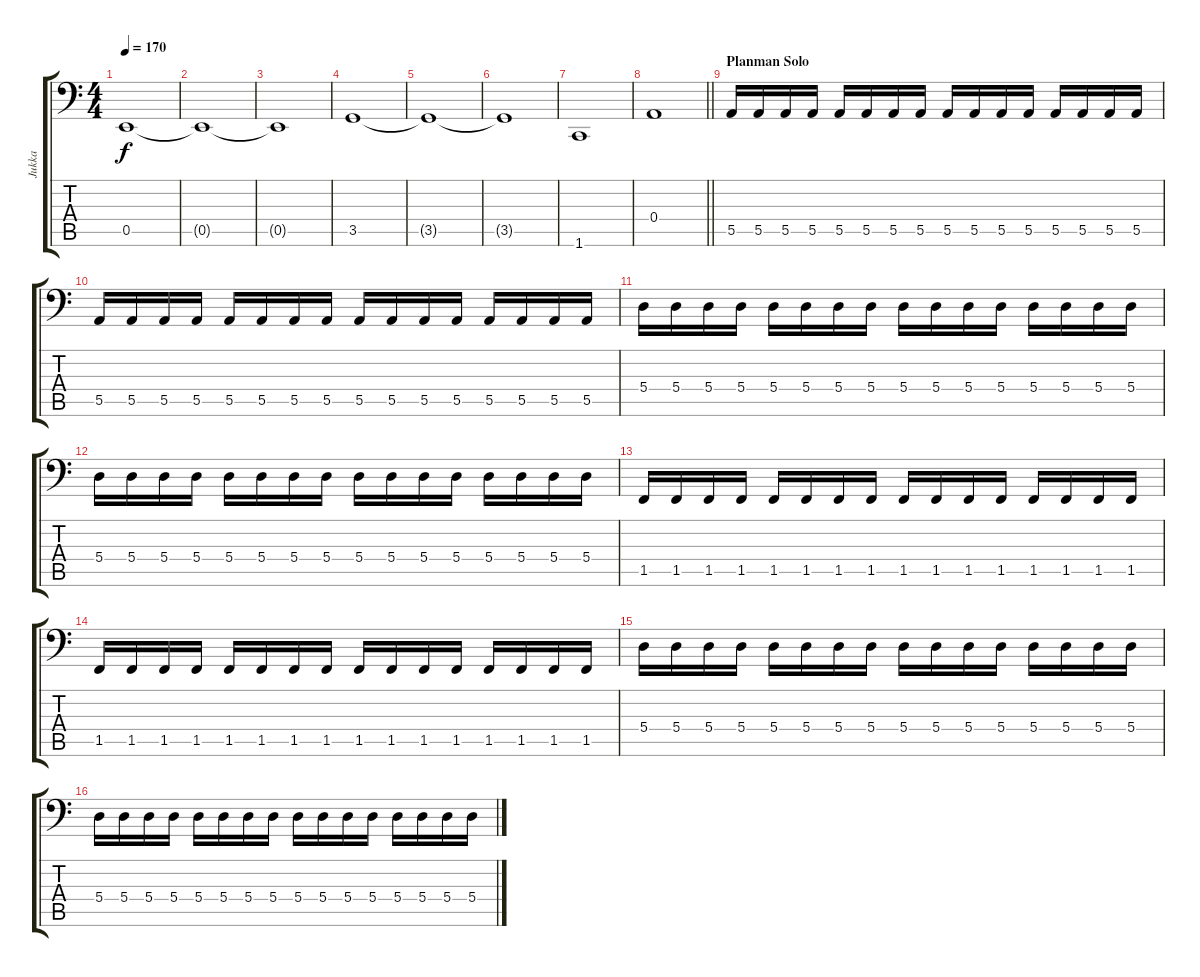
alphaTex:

\track ("Jukka" "Jukka") {instrument distortionguitar}
\staff {score tabs}
\tuning (C3 G2 D2 A1 E1 B0) {hide}
\ts (4 4)
\tempo 170
\clef f4
\ks c
0.5.1{dy f} |
0.5{t}.1 |
0.5{t}.1 |
3.5.1 |
3.5{t}.1 |
3.5{t}.1 |
1.6.1 |
\barLineRight lightlight
0.4.1 |
\section ("" "Planman Solo")
5.5.16 5.5.16 5.5.16 5.5.16 5.5.16 5.5.16 5.5.16 5.5.16 5.5.16 5.5.16 5.5.16 5.5.16 5.5.16 5.5.16 5.5.16 5.5.16 |
5.5.16 5.5.16 5.5.16 5.5.16 5.5.16 5.5.16 5.5.16 5.5.16 5.5.16 5.5.16 5.5.16 5.5.16 5.5.16 5.5.16 5.5.16 5.5.16 |
5.4.16 5.4.16 5.4.16 5.4.16 5.4.16 5.4.16 5.4.16 5.4.16 5.4.16 5.4.16 5.4.16 5.4.16 5.4.16 5.4.16 5.4.16 5.4.16 |
5.4.16 5.4.16 5.4.16 5.4.16 5.4.16 5.4.16 5.4.16 5.4.16 5.4.16 5.4.16 5.4.16 5.4.16 5.4.16 5.4.16 5.4.16 5.4.16 |
1.5.16 1.5.16 1.5.16 1.5.16 1.5.16 1.5.16 1.5.16 1.5.16 1.5.16 1.5.16 1.5.16 1.5.16 1.5.16 1.5.16 1.5.16 1.5.16 |
1.5.16 1.5.16 1.5.16 1.5.16 1.5.16 1.5.16 1.5.16 1.5.16 1.5.16 1.5.16 1.5.16 1.5.16 1.5.16 1.5.16 1.5.16 1.5.16 |
5.4.16 5.4.16 5.4.16 5.4.16 5.4.16 5.4.16 5.4.16 5.4.16 5.4.16 5.4.16 5.4.16 5.4.16 5.4.16 5.4.16 5.4.16 5.4.16 |
5.4.16 5.4.16 5.4.16 5.4.16 5.4.16 5.4.16 5.4.16 5.4.16 5.4.16 5.4.16 5.4.16 5.4.16 5.4.16 5.4.16 5.4.16 5.4.16
